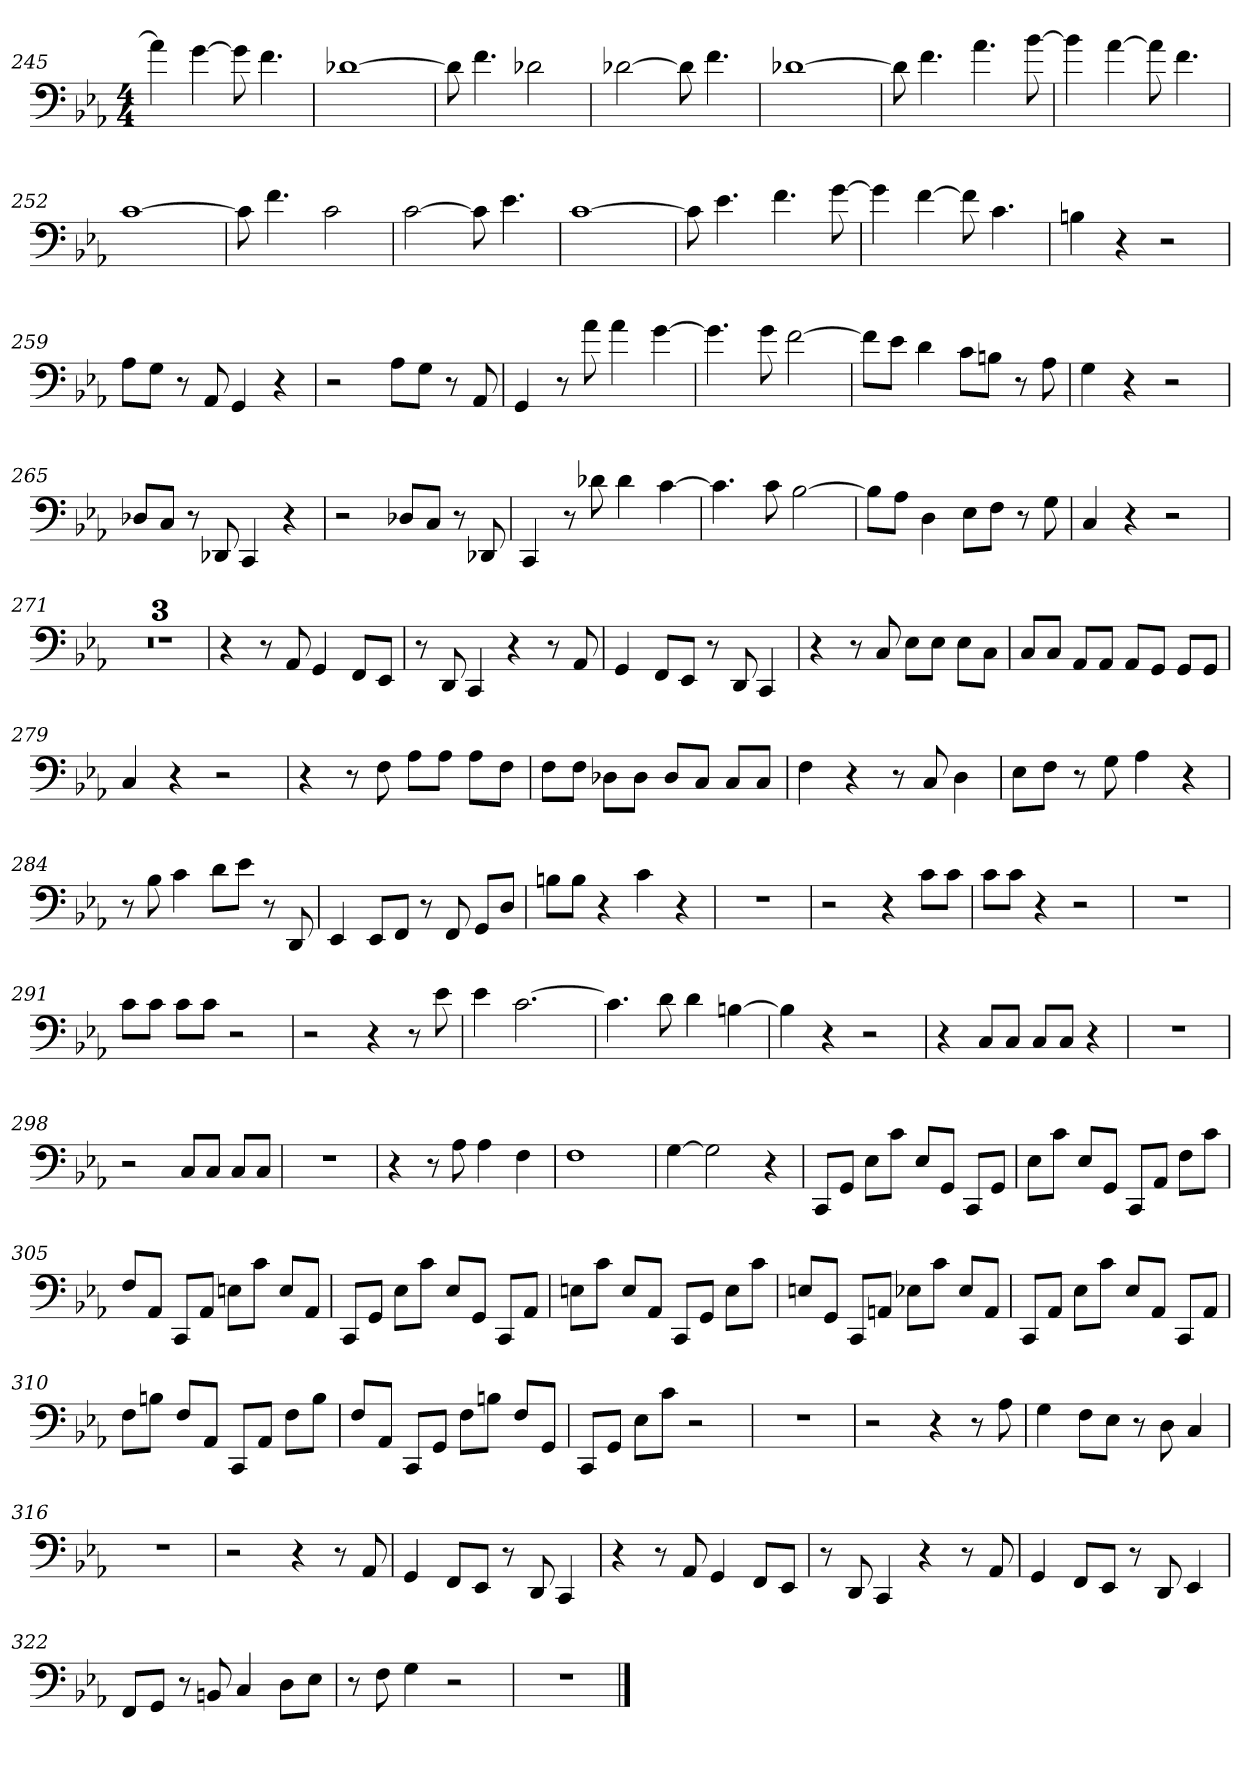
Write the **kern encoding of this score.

**kern
*part1
*staff1
*clefF4
*k[b-e-a-]
*E-:
*M4/4
=245
4a-]
[4g
8g]
4.f
=246
[1d-X
=247
8d-]
4.f
2d-X
=248
[2d-X
8d-]
4.f
=249
[1d-X
=250
8d-]
4.f
4.a-
[8b-
=251
4b-]
[4a-
8a-]
4.f
=252
[1c
=253
8c]
4.f
2c
=254
[2c
8c]
4.e-
=255
[1c
=256
8c]
4.e-
4.f
[8g
=257
4g]
[4f
8f]
4.c
=258
4Bn
4r
2r
=259
8A-\L
8G\J
8r
8AA-
4GG
4r
=260
2r
8A-\L
8G\J
8r
8AA-
=261
4GG
8r
8a-
4a-
[4g
=262
4.g]
8g
[2f
=263
8f\L]
8e-\J
4d
8c\L
8Bn\J
8r
8A-
=264
4G
4r
2r
=265
8D-X/L
8C/J
8r
8DD-X
4CC
4r
=266
2r
8D-X/L
8C/J
8r
8DD-X
=267
4CC
8r
8d-X
4d-
[4c
=268
4.c]
8c
[2B-
=269
8B-\L]
8A-\J
4D
8E-\L
8F\J
8r
8G
=270
4C
4r
2r
=271
1r
=272
1r
=273
1r
=274
4r
8r
8AA-
4GG
8FF/L
8EE-/J
=275
8r
8DD
4CC
4r
8r
8AA-
=276
4GG
8FF/L
8EE-/J
8r
8DD
4CC
=277
4r
8r
8C
8E-\L
8E-\J
8E-\L
8C\J
=278
8C/L
8C/J
8AA-/L
8AA-/J
8AA-/L
8GG/J
8GG/L
8GG/J
=279
4C
4r
2r
=280
4r
8r
8F
8A-\L
8A-\J
8A-\L
8F\J
=281
8F\L
8F\J
8D-X\L
8D-\J
8D-/L
8C/J
8C/L
8C/J
=282
4F
4r
8r
8C
4D
=283
8E-\L
8F\J
8r
8G
4A-
4r
=284
8r
8B-
4c
8d\L
8e-\J
8r
8DD
=285
4EE-
8EE-/L
8FF/J
8r
8FF
8GG/L
8D/J
=286
8Bn\L
8B\J
4r
4c
4r
=287
1r
=288
2r
4r
8c\L
8c\J
=289
8c\L
8c\J
4r
2r
=290
1r
=291
8c\L
8c\J
8c\L
8c\J
2r
=292
2r
4r
8r
8e-
=293
4e-
[2.c
=294
4.c]
8d
4d
[4Bn
=295
4B]
4r
2r
=296
4r
8C/L
8C/J
8C/L
8C/J
4r
=297
1r
=298
2r
8C/L
8C/J
8C/L
8C/J
=299
1r
=300
4r
8r
8A-
4A-
4F
=301
1F
=302
[4G
2G]
4r
=303
8CC/L
8GG/J
8E-\L
8c\J
8E-/L
8GG/J
8CC/L
8GG/J
=304
8E-\L
8c\J
8E-/L
8GG/J
8CC/L
8AA-/J
8F\L
8c\J
=305
8F/L
8AA-/J
8CC/L
8AA-/J
8En\L
8c\J
8E/L
8AA-/J
=306
8CC/L
8GG/J
8E-\L
8c\J
8E-/L
8GG/J
8CC/L
8AA-/J
=307
8En\L
8c\J
8E/L
8AA-/J
8CC/L
8GG/J
8E\L
8c\J
=308
8En/L
8GG/J
8CC/L
8AAn/J
8E-X\L
8c\J
8E-/L
8AA/J
=309
8CC/L
8AA-/J
8E-\L
8c\J
8E-/L
8AA-/J
8CC/L
8AA-/J
=310
8F\L
8Bn\J
8F/L
8AA-/J
8CC/L
8AA-/J
8F\L
8B\J
=311
8F/L
8AA-/J
8CC/L
8GG/J
8F\L
8Bn\J
8F/L
8GG/J
=312
8CC/L
8GG/J
8E-\L
8c\J
2r
=313
1r
=314
2r
4r
8r
8A-
=315
4G
8F\L
8E-\J
8r
8D
4C
=316
1r
=317
2r
4r
8r
8AA-
=318
4GG
8FF/L
8EE-/J
8r
8DD
4CC
=319
4r
8r
8AA-
4GG
8FF/L
8EE-/J
=320
8r
8DD
4CC
4r
8r
8AA-
=321
4GG
8FF/L
8EE-/J
8r
8DD
4EE-
=322
8FF/L
8GG/J
8r
8BBn
4C
8D\L
8E-\J
=323
8r
8F
4G
2r
=324
1r
==
*-
